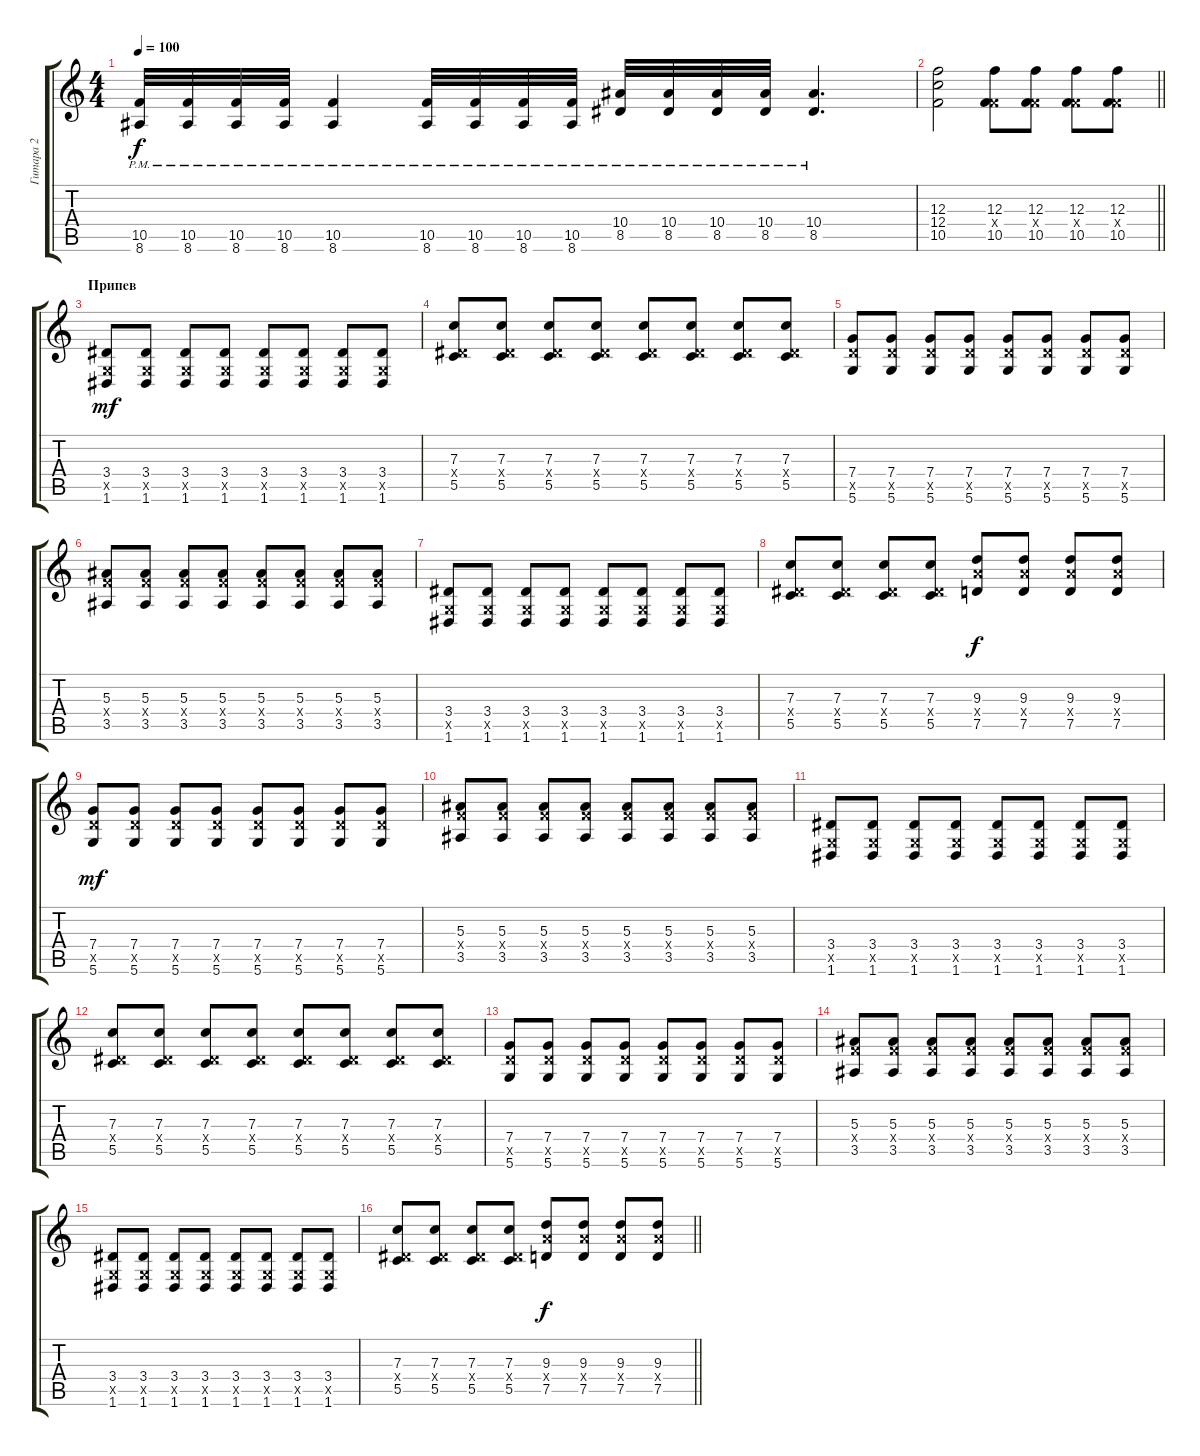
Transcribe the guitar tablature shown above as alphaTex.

\track ("Гитара 2" "Гитара 2") {instrument overdrivenguitar}
\staff {score tabs}
\tuning (D4 A3 F3 C3 G2 D2) {hide}
\ts (4 4)
\tempo 100
\clef g2
\ks c
(10.5{pm} 8.6{pm}).32{dy f} (10.5{pm} 8.6{pm}).32 (10.5{pm} 8.6{pm}).32 (10.5{pm} 8.6{pm}).32 (10.5{pm} 8.6{pm}).4 (10.5{pm} 8.6{pm}).32 (10.5{pm} 8.6{pm}).32 (10.5{pm} 8.6{pm}).32 (10.5{pm} 8.6{pm}).32 (10.4{pm} 8.5{pm}).32 (10.4{pm} 8.5{pm}).32 (10.4{pm} 8.5{pm}).32 (10.4{pm} 8.5{pm}).32 (10.4{pm} 8.5{pm}).4{d} |
\barLineRight lightlight
(12.3 12.4 10.5).2 (12.3 5.4{x} 10.5).8 (12.3 5.4{x} 10.5).8 (12.3 5.4{x} 10.5).8 (12.3 5.4{x} 10.5).8 |
\section ("" "Припев")
(3.4 0.5{x} 1.6).8{dy mf} (3.4 0.5{x} 1.6).8 (3.4 0.5{x} 1.6).8 (3.4 0.5{x} 1.6).8 (3.4 0.5{x} 1.6).8 (3.4 0.5{x} 1.6).8 (3.4 0.5{x} 1.6).8 (3.4 0.5{x} 1.6).8 |
(7.3 3.4{x} 5.5).8 (7.3 3.4{x} 5.5).8 (7.3 3.4{x} 5.5).8 (7.3 3.4{x} 5.5).8 (7.3 3.4{x} 5.5).8 (7.3 3.4{x} 5.5).8 (7.3 3.4{x} 5.5).8 (7.3 3.4{x} 5.5).8 |
(7.4 7.5{x} 5.6).8 (7.4 7.5{x} 5.6).8 (7.4 7.5{x} 5.6).8 (7.4 7.5{x} 5.6).8 (7.4 7.5{x} 5.6).8 (7.4 7.5{x} 5.6).8 (7.4 7.5{x} 5.6).8 (7.4 7.5{x} 5.6).8 |
(5.3 5.4{x} 3.5).8 (5.3 5.4{x} 3.5).8 (5.3 5.4{x} 3.5).8 (5.3 5.4{x} 3.5).8 (5.3 5.4{x} 3.5).8 (5.3 5.4{x} 3.5).8 (5.3 5.4{x} 3.5).8 (5.3 5.4{x} 3.5).8 |
(3.4 0.5{x} 1.6).8 (3.4 0.5{x} 1.6).8 (3.4 0.5{x} 1.6).8 (3.4 0.5{x} 1.6).8 (3.4 0.5{x} 1.6).8 (3.4 0.5{x} 1.6).8 (3.4 0.5{x} 1.6).8 (3.4 0.5{x} 1.6).8 |
(7.3 3.4{x} 5.5).8 (7.3 3.4{x} 5.5).8 (7.3 3.4{x} 5.5).8 (7.3 3.4{x} 5.5).8 (9.3 9.4{x} 7.5).8{dy f} (9.3 9.4{x} 7.5).8 (9.3 9.4{x} 7.5).8 (9.3 9.4{x} 7.5).8 |
(7.4 7.5{x} 5.6).8{dy mf} (7.4 7.5{x} 5.6).8 (7.4 7.5{x} 5.6).8 (7.4 7.5{x} 5.6).8 (7.4 7.5{x} 5.6).8 (7.4 7.5{x} 5.6).8 (7.4 7.5{x} 5.6).8 (7.4 7.5{x} 5.6).8 |
(5.3 5.4{x} 3.5).8 (5.3 5.4{x} 3.5).8 (5.3 5.4{x} 3.5).8 (5.3 5.4{x} 3.5).8 (5.3 5.4{x} 3.5).8 (5.3 5.4{x} 3.5).8 (5.3 5.4{x} 3.5).8 (5.3 5.4{x} 3.5).8 |
(3.4 0.5{x} 1.6).8 (3.4 0.5{x} 1.6).8 (3.4 0.5{x} 1.6).8 (3.4 0.5{x} 1.6).8 (3.4 0.5{x} 1.6).8 (3.4 0.5{x} 1.6).8 (3.4 0.5{x} 1.6).8 (3.4 0.5{x} 1.6).8 |
(7.3 3.4{x} 5.5).8 (7.3 3.4{x} 5.5).8 (7.3 3.4{x} 5.5).8 (7.3 3.4{x} 5.5).8 (7.3 3.4{x} 5.5).8 (7.3 3.4{x} 5.5).8 (7.3 3.4{x} 5.5).8 (7.3 3.4{x} 5.5).8 |
(7.4 7.5{x} 5.6).8 (7.4 7.5{x} 5.6).8 (7.4 7.5{x} 5.6).8 (7.4 7.5{x} 5.6).8 (7.4 7.5{x} 5.6).8 (7.4 7.5{x} 5.6).8 (7.4 7.5{x} 5.6).8 (7.4 7.5{x} 5.6).8 |
(5.3 5.4{x} 3.5).8 (5.3 5.4{x} 3.5).8 (5.3 5.4{x} 3.5).8 (5.3 5.4{x} 3.5).8 (5.3 5.4{x} 3.5).8 (5.3 5.4{x} 3.5).8 (5.3 5.4{x} 3.5).8 (5.3 5.4{x} 3.5).8 |
(3.4 0.5{x} 1.6).8 (3.4 0.5{x} 1.6).8 (3.4 0.5{x} 1.6).8 (3.4 0.5{x} 1.6).8 (3.4 0.5{x} 1.6).8 (3.4 0.5{x} 1.6).8 (3.4 0.5{x} 1.6).8 (3.4 0.5{x} 1.6).8 |
\barLineRight lightlight
(7.3 3.4{x} 5.5).8 (7.3 3.4{x} 5.5).8 (7.3 3.4{x} 5.5).8 (7.3 3.4{x} 5.5).8 (9.3 9.4{x} 7.5).8{dy f} (9.3 9.4{x} 7.5).8 (9.3 9.4{x} 7.5).8 (9.3 9.4{x} 7.5).8
